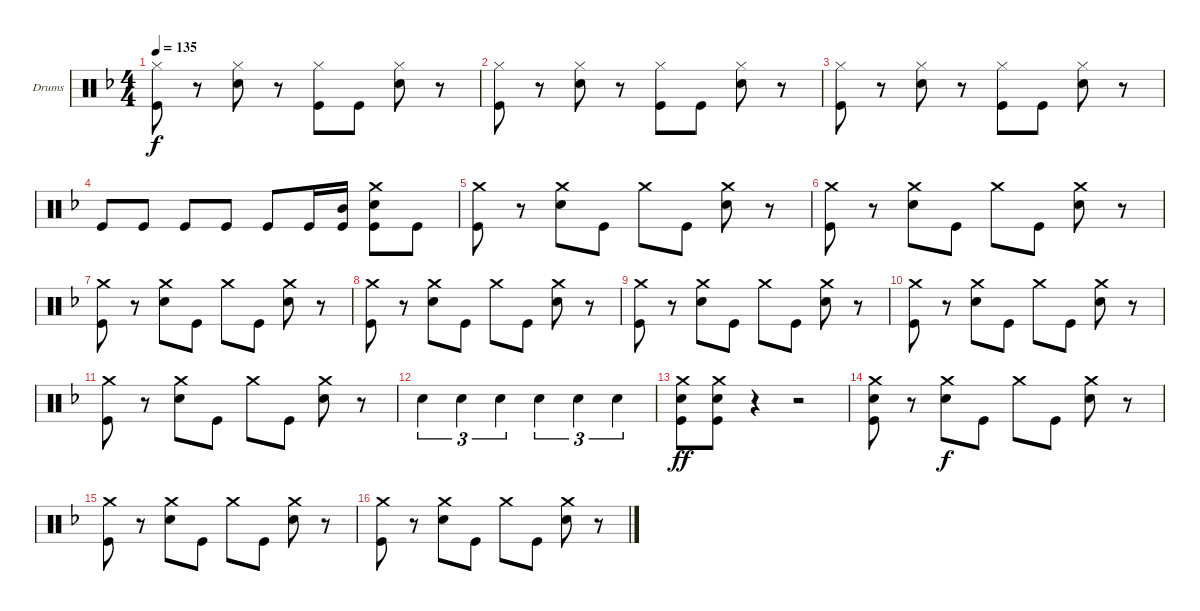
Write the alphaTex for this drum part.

\defaultSystemsLayout 4
\bracketExtendMode groupsimilarinstruments
\firstSystemTrackNameOrientation horizontal
\otherSystemsTrackNameOrientation horizontal
\track ("Drumkit" "Drums") {instrument percussion}
\staff {score}
\articulation defaults
\ts (4 4)
\tempo 135
\clef neutral
\ks dminor
("Kick (hit)" "Hi-Hat (closed)").8{dy f} r.8 ("Snare (hit) 2" "Hi-Hat (closed)").8 r.8 ("Kick (hit)" "Hi-Hat (closed)").8 "Kick (hit)".8 ("Snare (hit) 2" "Hi-Hat (closed)").8 r.8 |
("Kick (hit)" "Hi-Hat (closed)").8 r.8 ("Snare (hit) 2" "Hi-Hat (closed)").8 r.8 ("Kick (hit)" "Hi-Hat (closed)").8 "Kick (hit)".8 ("Snare (hit) 2" "Hi-Hat (closed)").8 r.8 |
("Kick (hit)" "Hi-Hat (closed)").8 r.8 ("Snare (hit) 2" "Hi-Hat (closed)").8 r.8 ("Kick (hit)" "Hi-Hat (closed)").8 "Kick (hit)".8 ("Snare (hit) 2" "Hi-Hat (closed)").8 r.8 |
"Kick (hit)".8 "Kick (hit)".8 "Kick (hit)".8 "Kick (hit)".8 "Kick (hit)".8 "Kick (hit)".16 ("Kick (hit)" "Mid Tom (hit)").16 ("Kick (hit)" "Crash medium (hit)" "Snare (hit) 2").8 "Kick (hit)".8 |
("Kick (hit)" "Crash medium (hit)").8 r.8 ("Crash medium (hit)" "Snare (hit) 2").8 "Kick (hit)".8 "Crash medium (hit)".8 "Kick (hit)".8 ("Crash medium (hit)" "Snare (hit) 2").8 r.8 |
("Kick (hit)" "Crash medium (hit)").8 r.8 ("Crash medium (hit)" "Snare (hit) 2").8 "Kick (hit)".8 "Crash medium (hit)".8 "Kick (hit)".8 ("Crash medium (hit)" "Snare (hit) 2").8 r.8 |
("Kick (hit)" "Crash medium (hit)").8 r.8 ("Crash medium (hit)" "Snare (hit) 2").8 "Kick (hit)".8 "Crash medium (hit)".8 "Kick (hit)".8 ("Crash medium (hit)" "Snare (hit) 2").8 r.8 |
("Kick (hit)" "Crash medium (hit)").8 r.8 ("Crash medium (hit)" "Snare (hit) 2").8 "Kick (hit)".8 "Crash medium (hit)".8 "Kick (hit)".8 ("Crash medium (hit)" "Snare (hit) 2").8 r.8 |
("Kick (hit)" "Crash medium (hit)").8 r.8 ("Crash medium (hit)" "Snare (hit) 2").8 "Kick (hit)".8 "Crash medium (hit)".8 "Kick (hit)".8 ("Crash medium (hit)" "Snare (hit) 2").8 r.8 |
("Kick (hit)" "Crash medium (hit)").8 r.8 ("Crash medium (hit)" "Snare (hit) 2").8 "Kick (hit)".8 "Crash medium (hit)".8 "Kick (hit)".8 ("Crash medium (hit)" "Snare (hit) 2").8 r.8 |
("Kick (hit)" "Crash medium (hit)").8 r.8 ("Crash medium (hit)" "Snare (hit) 2").8 "Kick (hit)".8 "Crash medium (hit)".8 "Kick (hit)".8 ("Crash medium (hit)" "Snare (hit) 2").8 r.8 |
"Snare (hit) 2".4{tu (3 2)} "Snare (hit) 2".4{tu (3 2)} "Snare (hit) 2".4{tu (3 2)} "Snare (hit) 2".4{tu (3 2)} "Snare (hit) 2".4{tu (3 2)} "Snare (hit) 2".4{tu (3 2)} |
("Kick (hit)" "Snare (hit) 2" "Crash medium (hit)").8{dy ff} ("Kick (hit)" "Snare (hit) 2" "Crash medium (hit)").8 r.4 r.2 |
("Kick (hit)" "Crash medium (hit)" "Snare (hit) 2").8 r.8 ("Crash medium (hit)" "Snare (hit) 2").8{dy f} "Kick (hit)".8 "Crash medium (hit)".8 "Kick (hit)".8 ("Crash medium (hit)" "Snare (hit) 2").8 r.8 |
("Kick (hit)" "Crash medium (hit)").8 r.8 ("Crash medium (hit)" "Snare (hit) 2").8 "Kick (hit)".8 "Crash medium (hit)".8 "Kick (hit)".8 ("Crash medium (hit)" "Snare (hit) 2").8 r.8 |
("Kick (hit)" "Crash medium (hit)").8 r.8 ("Crash medium (hit)" "Snare (hit) 2").8 "Kick (hit)".8 "Crash medium (hit)".8 "Kick (hit)".8 ("Crash medium (hit)" "Snare (hit) 2").8 r.8
